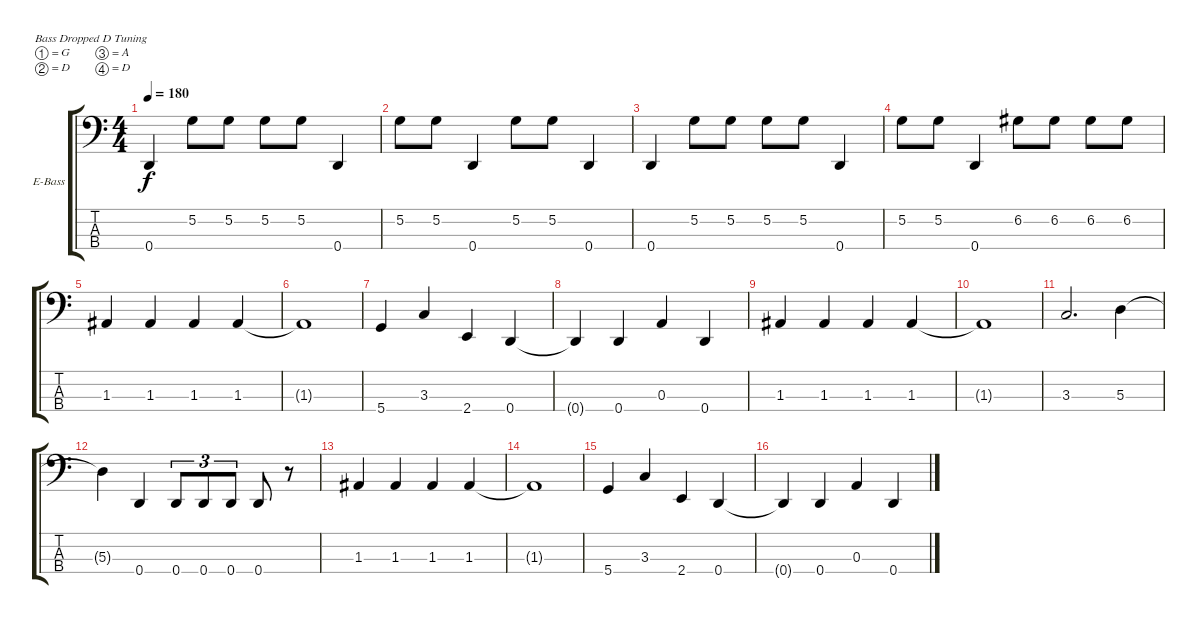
\bracketExtendMode groupsimilarinstruments
\firstSystemTrackNameOrientation horizontal
\otherSystemsTrackNameOrientation horizontal
\track ("Bass" "E-Bass") {instrument electricbassfinger}
\staff {score tabs}
\tuning (G2 D2 A1 D1)
\ts (4 4)
\tempo 180
\clef f4
\ks c
0.4.4{dy f} 5.2.8 5.2.8 5.2.8 5.2.8 0.4.4 |
5.2.8 5.2.8 0.4.4 5.2.8 5.2.8 0.4.4 |
0.4.4 5.2.8 5.2.8 5.2.8 5.2.8 0.4.4 |
5.2.8 5.2.8 0.4.4 6.2.8 6.2.8 6.2.8 6.2.8 |
1.3.4 1.3.4 1.3.4 1.3.4 |
1.3{t}.1 |
5.4.4 3.3.4 2.4.4 0.4.4 |
0.4{t}.4 0.4.4 0.3.4 0.4.4 |
1.3.4 1.3.4 1.3.4 1.3.4 |
1.3{t}.1 |
3.3.2{d} 5.3.4 |
5.3{t}.4 0.4.4 0.4.8{tu (3 2)} 0.4.8{tu (3 2)} 0.4.8{tu (3 2)} 0.4.8 r.8 |
1.3.4 1.3.4 1.3.4 1.3.4 |
1.3{t}.1 |
5.4.4 3.3.4 2.4.4 0.4.4 |
0.4{t}.4 0.4.4 0.3.4 0.4.4
